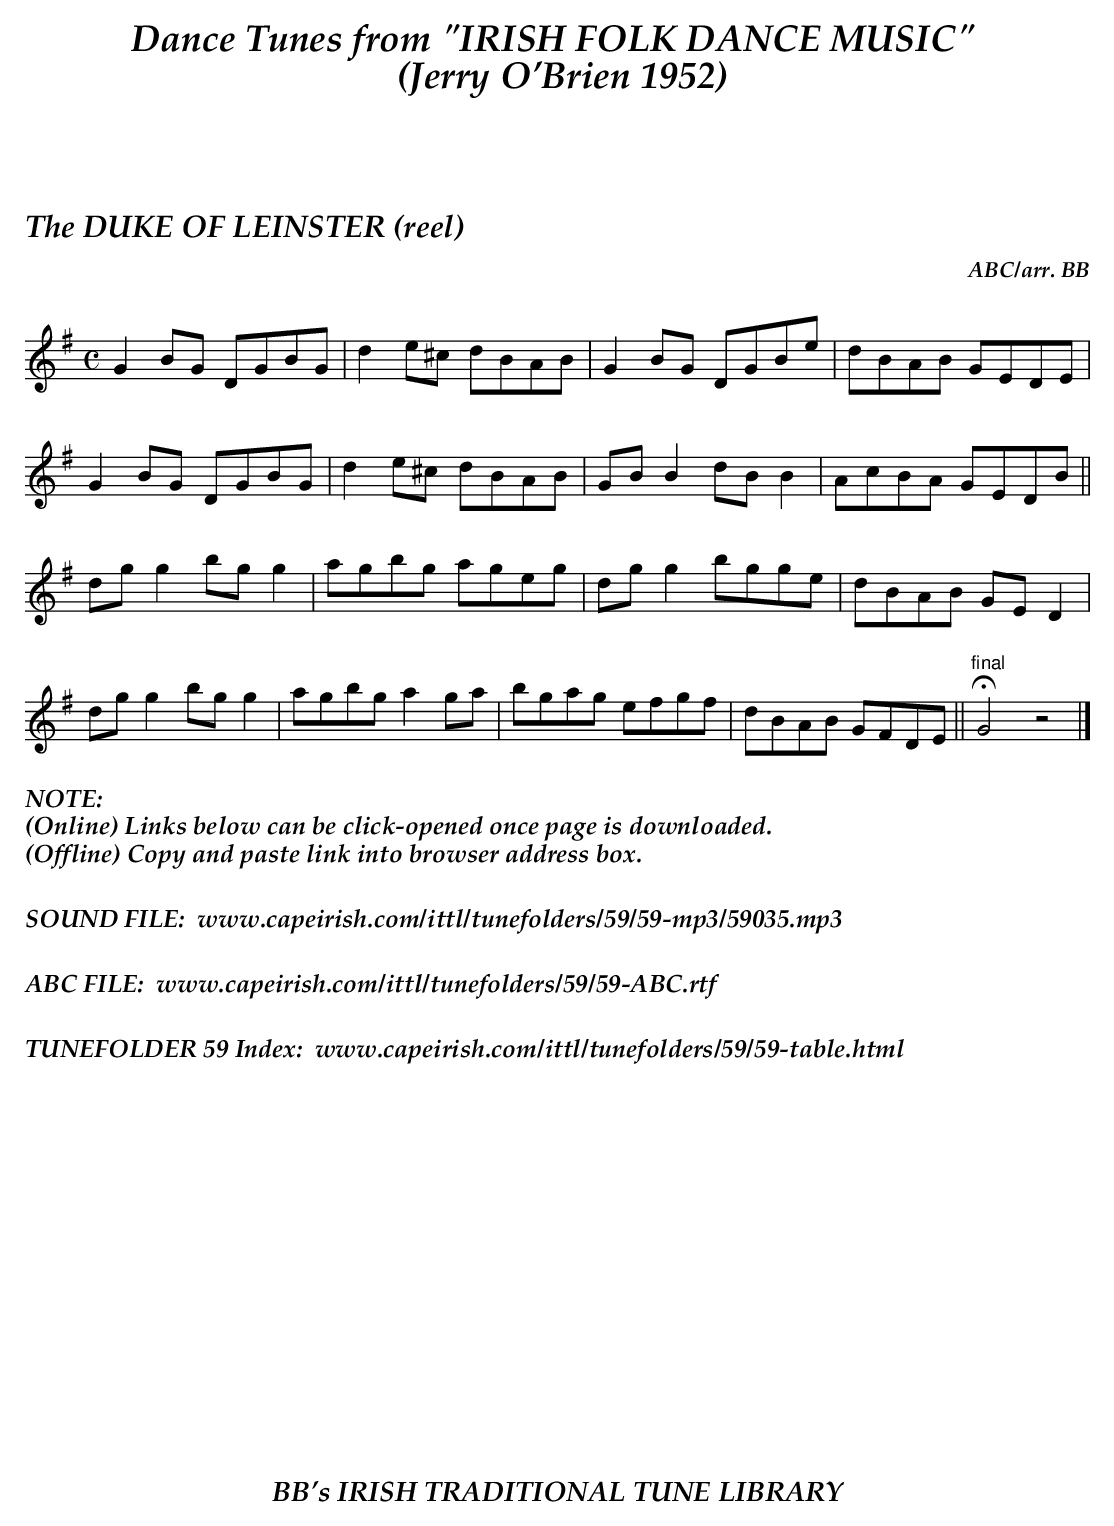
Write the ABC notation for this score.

X:1
T:DUKE OF LEINSTER (reel), The
C:ABC/arr. BB
M:C
K:G
G2BG DGBG|d2e^c dBAB|G2BG DGBe|dBAB GEDE|
G2BG DGBG|d2e^c dBAB|GBB2 dBB2|AcBA GEDB ||
dgg2 bgg2|agbg ageg|dgg2 bgge|dBAB GED2|
dgg2 bgg2|agbg a2ga|bgag efgf|dBAB GFDE||"final"HG4z4|]
%%textoption left
%%textfont "Palatino-BoldItalic" 16
%%begintext
%%NOTE:
(Online) Links below can be click-opened once page is downloaded.
(Offline) Copy and paste link into browser address box.
%%
%%
SOUND FILE:  www.capeirish.com/ittl/tunefolders/59/59-mp3/59035.mp3
%%
%%
ABC FILE:  www.capeirish.com/ittl/tunefolders/59/59-ABC.rtf
%%
%%
TUNEFOLDER 59 Index:  www.capeirish.com/ittl/tunefolders/59/59-table.html
